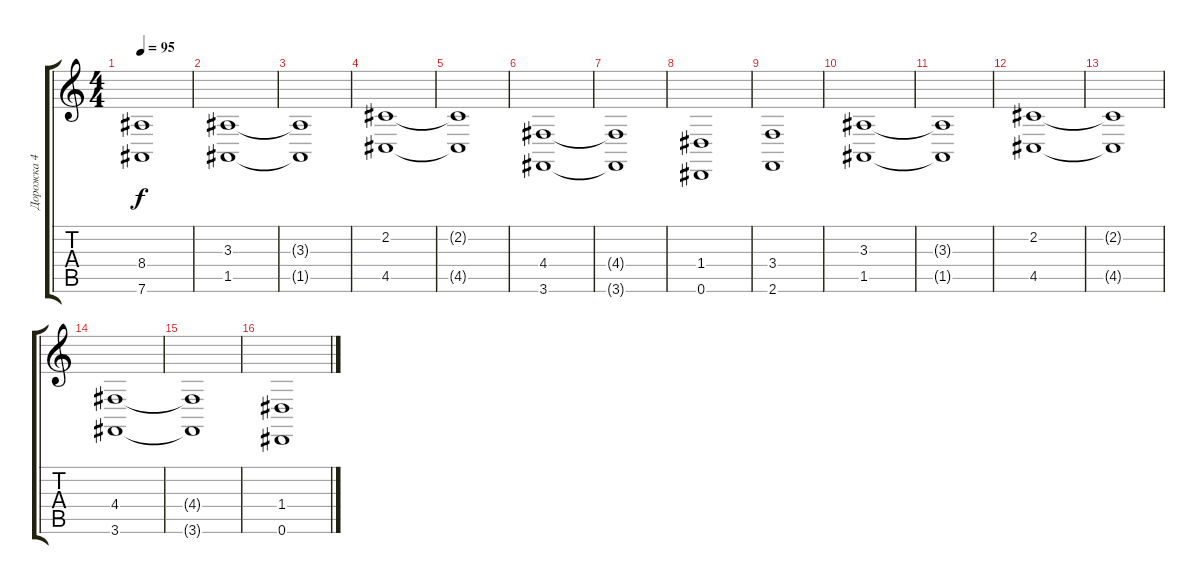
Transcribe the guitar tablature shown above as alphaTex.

\track ("Дорожка 4" "Дорожка 4") {instrument synthstrings2}
\staff {score tabs}
\tuning (E4 B3 G3 D3 A2 Eb2) {hide}
\ts (4 4)
\tempo 95
\clef g2
\ks c
(8.4{t} 7.6{t}).1{dy f} |
(3.3 1.5).1{instrument synthstrings2} |
(3.3{t} 1.5{t}).1 |
(2.2 4.5).1 |
(2.2{t} 4.5{t}).1 |
(4.4 3.6).1 |
(4.4{t} 3.6{t}).1 |
(1.4 0.6).1 |
(3.4 2.6).1 |
(3.3 1.5).1 |
(3.3{t} 1.5{t}).1 |
(2.2 4.5).1 |
(2.2{t} 4.5{t}).1 |
(4.4 3.6).1 |
(4.4{t} 3.6{t}).1 |
(1.4 0.6).1
